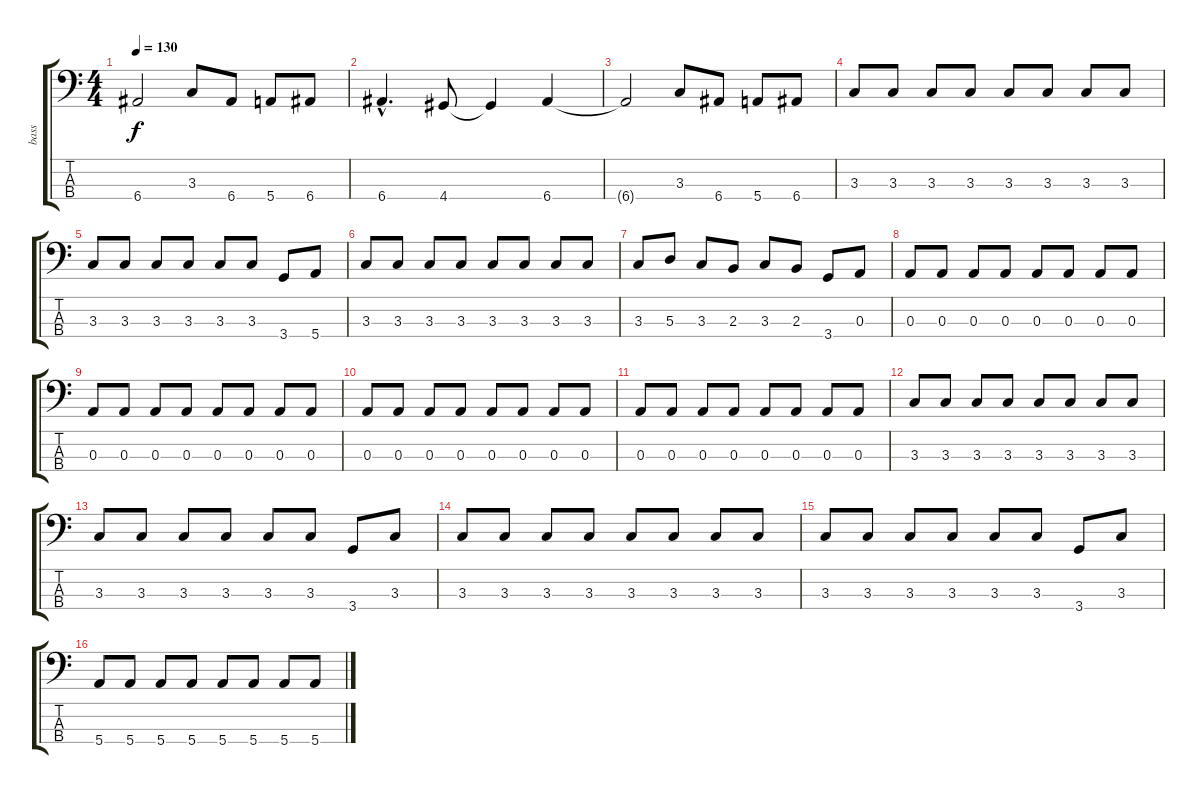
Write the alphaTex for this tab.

\track ("bass" "bass") {instrument electricbassfinger}
\staff {score tabs}
\tuning (G2 D2 A1 E1) {hide}
\ts (4 4)
\tempo 130
\clef f4
\ks c
6.4{t}.2{dy f} 3.3.8 6.4.8 5.4.8 6.4.8 |
6.4{hac}.4{d} 4.4.8 4.4{t}.4 6.4.4 |
6.4{t}.2 3.3.8 6.4.8 5.4.8 6.4.8 |
3.3.8 3.3.8 3.3.8 3.3.8 3.3.8 3.3.8 3.3.8 3.3.8 |
3.3.8 3.3.8 3.3.8 3.3.8 3.3.8 3.3.8 3.4.8 5.4.8 |
3.3.8 3.3.8 3.3.8 3.3.8 3.3.8 3.3.8 3.3.8 3.3.8 |
3.3.8 5.3.8 3.3.8 2.3.8 3.3.8 2.3.8 3.4.8 0.3.8 |
0.3.8 0.3.8 0.3.8 0.3.8 0.3.8 0.3.8 0.3.8 0.3.8 |
0.3.8 0.3.8 0.3.8 0.3.8 0.3.8 0.3.8 0.3.8 0.3.8 |
0.3.8 0.3.8 0.3.8 0.3.8 0.3.8 0.3.8 0.3.8 0.3.8 |
0.3.8 0.3.8 0.3.8 0.3.8 0.3.8 0.3.8 0.3.8 0.3.8 |
3.3.8 3.3.8 3.3.8 3.3.8 3.3.8 3.3.8 3.3.8 3.3.8 |
3.3.8 3.3.8 3.3.8 3.3.8 3.3.8 3.3.8 3.4.8 3.3.8 |
3.3.8 3.3.8 3.3.8 3.3.8 3.3.8 3.3.8 3.3.8 3.3.8 |
3.3.8 3.3.8 3.3.8 3.3.8 3.3.8 3.3.8 3.4.8 3.3.8 |
5.4.8 5.4.8 5.4.8 5.4.8 5.4.8 5.4.8 5.4.8 5.4.8
